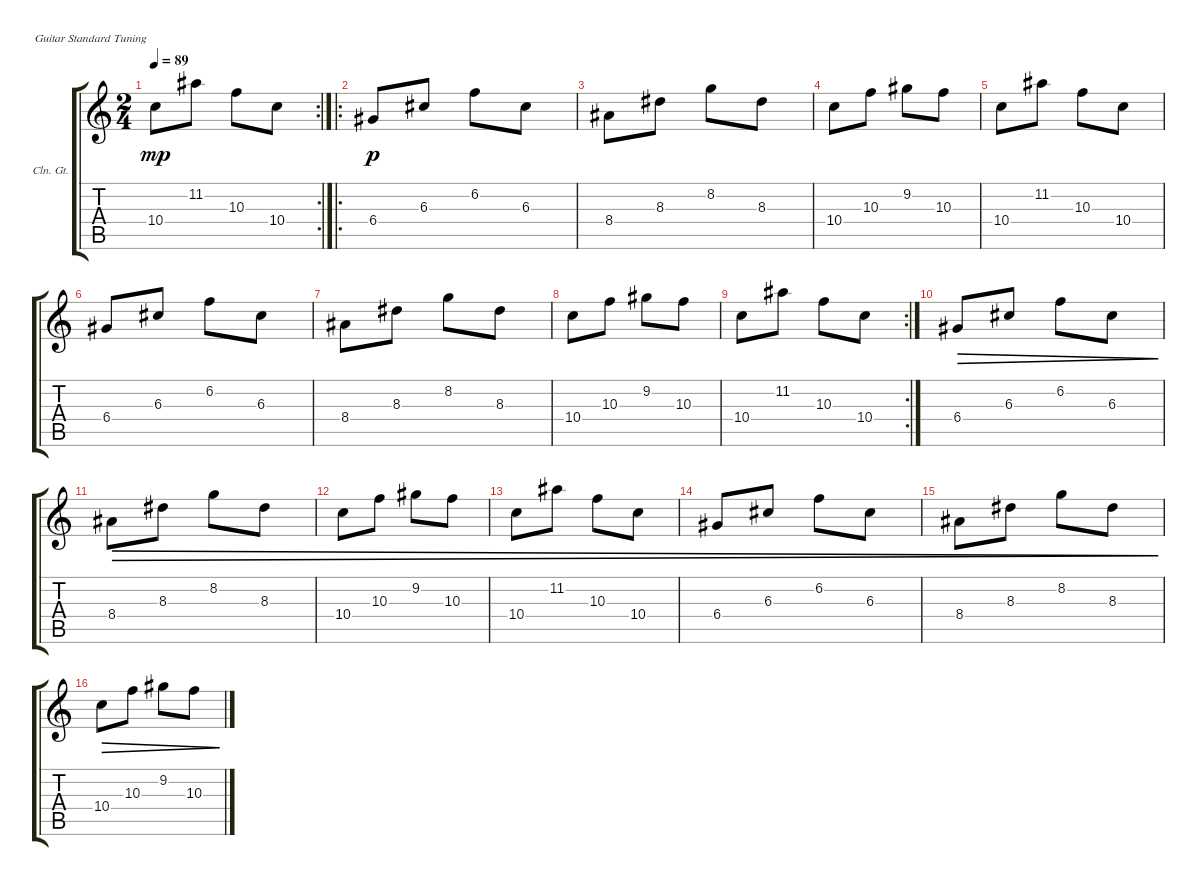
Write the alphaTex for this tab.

\bracketExtendMode groupsimilarinstruments
\firstSystemTrackNameOrientation horizontal
\otherSystemsTrackNameOrientation horizontal
\track ("Nii- Clean" "Cln. Gt.") {instrument acousticguitarsteel}
\staff {score tabs}
\tuning (E4 B3 G3 D3 A2 E2)
\rc 2
\ts (2 4)
\tempo 89
\clef g2
\ks c
10.4.8{dy mp} 11.2.8 10.3.8 10.4.8 |
\ro
6.4.8{dy p} 6.3.8 6.2.8 6.3.8 |
8.4.8 8.3.8 8.2.8 8.3.8 |
10.4.8 10.3.8 9.2.8 10.3.8 |
10.4.8 11.2.8 10.3.8 10.4.8 |
6.4.8 6.3.8 6.2.8 6.3.8 |
8.4.8 8.3.8 8.2.8 8.3.8 |
10.4.8 10.3.8 9.2.8 10.3.8 |
\rc 2
10.4.8 11.2.8 10.3.8 10.4.8 |
6.4.8{dec} 6.3.8{dec} 6.2.8{dec} 6.3.8{dec} |
8.4.8{dec} 8.3.8{dec} 8.2.8{dec} 8.3.8{dec} |
10.4.8{dec} 10.3.8{dec} 9.2.8{dec} 10.3.8{dec} |
10.4.8{dec} 11.2.8{dec} 10.3.8{dec} 10.4.8{dec} |
6.4.8{dec} 6.3.8{dec} 6.2.8{dec} 6.3.8{dec} |
8.4.8{dec} 8.3.8{dec} 8.2.8{dec} 8.3.8{dec} |
10.4.8{dec} 10.3.8{dec} 9.2.8{dec} 10.3.8{dec}
